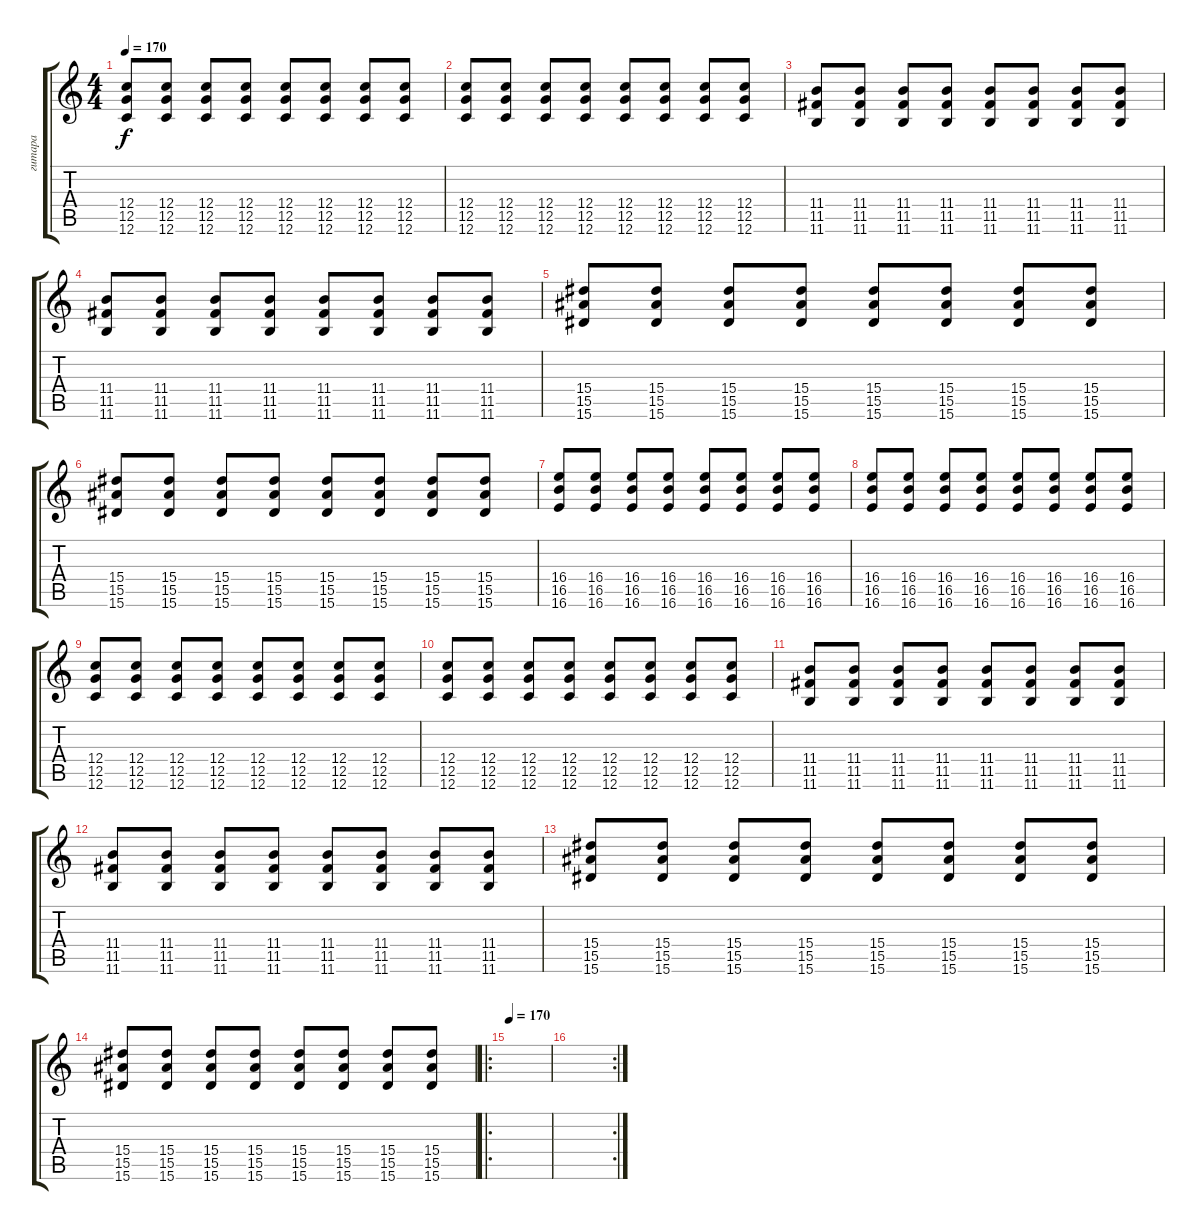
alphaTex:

\track ("гитара" "гитара") {instrument distortionguitar}
\staff {score tabs}
\tuning (D4 A3 F3 C3 G2 C2) {hide}
\ts (4 4)
\tempo 170
\clef g2
\ks c
(12.4 12.5 12.6).8{dy f volume 16} (12.4 12.5 12.6).8 (12.4 12.5 12.6).8 (12.4 12.5 12.6).8 (12.4 12.5 12.6).8 (12.4 12.5 12.6).8 (12.4 12.5 12.6).8 (12.4 12.5 12.6).8 |
(12.4 12.5 12.6).8{volume 16} (12.4 12.5 12.6).8 (12.4 12.5 12.6).8 (12.4 12.5 12.6).8 (12.4 12.5 12.6).8 (12.4 12.5 12.6).8 (12.4 12.5 12.6).8 (12.4 12.5 12.6).8 |
(11.4 11.5 11.6).8 (11.4 11.5 11.6).8 (11.4 11.5 11.6).8 (11.4 11.5 11.6).8 (11.4 11.5 11.6).8 (11.4 11.5 11.6).8 (11.4 11.5 11.6).8 (11.4 11.5 11.6).8 |
(11.4 11.5 11.6).8 (11.4 11.5 11.6).8 (11.4 11.5 11.6).8 (11.4 11.5 11.6).8 (11.4 11.5 11.6).8 (11.4 11.5 11.6).8 (11.4 11.5 11.6).8 (11.4 11.5 11.6).8 |
(15.4 15.5 15.6).8 (15.4 15.5 15.6).8 (15.4 15.5 15.6).8 (15.4 15.5 15.6).8 (15.4 15.5 15.6).8 (15.4 15.5 15.6).8 (15.4 15.5 15.6).8 (15.4 15.5 15.6).8 |
(15.4 15.5 15.6).8 (15.4 15.5 15.6).8 (15.4 15.5 15.6).8 (15.4 15.5 15.6).8 (15.4 15.5 15.6).8 (15.4 15.5 15.6).8 (15.4 15.5 15.6).8 (15.4 15.5 15.6).8 |
(16.4 16.5 16.6).8 (16.4 16.5 16.6).8 (16.4 16.5 16.6).8 (16.4 16.5 16.6).8 (16.4 16.5 16.6).8 (16.4 16.5 16.6).8 (16.4 16.5 16.6).8 (16.4 16.5 16.6).8 |
(16.4 16.5 16.6).8 (16.4 16.5 16.6).8 (16.4 16.5 16.6).8 (16.4 16.5 16.6).8 (16.4 16.5 16.6).8 (16.4 16.5 16.6).8 (16.4 16.5 16.6).8 (16.4 16.5 16.6).8 |
(12.4 12.5 12.6).8{volume 16} (12.4 12.5 12.6).8 (12.4 12.5 12.6).8 (12.4 12.5 12.6).8 (12.4 12.5 12.6).8 (12.4 12.5 12.6).8 (12.4 12.5 12.6).8 (12.4 12.5 12.6).8 |
(12.4 12.5 12.6).8{volume 16} (12.4 12.5 12.6).8 (12.4 12.5 12.6).8 (12.4 12.5 12.6).8 (12.4 12.5 12.6).8 (12.4 12.5 12.6).8 (12.4 12.5 12.6).8 (12.4 12.5 12.6).8 |
(11.4 11.5 11.6).8 (11.4 11.5 11.6).8 (11.4 11.5 11.6).8 (11.4 11.5 11.6).8 (11.4 11.5 11.6).8 (11.4 11.5 11.6).8 (11.4 11.5 11.6).8 (11.4 11.5 11.6).8 |
(11.4 11.5 11.6).8 (11.4 11.5 11.6).8 (11.4 11.5 11.6).8 (11.4 11.5 11.6).8 (11.4 11.5 11.6).8 (11.4 11.5 11.6).8 (11.4 11.5 11.6).8 (11.4 11.5 11.6).8 |
(15.4 15.5 15.6).8 (15.4 15.5 15.6).8 (15.4 15.5 15.6).8 (15.4 15.5 15.6).8 (15.4 15.5 15.6).8 (15.4 15.5 15.6).8 (15.4 15.5 15.6).8 (15.4 15.5 15.6).8 |
(15.4 15.5 15.6).8 (15.4 15.5 15.6).8 (15.4 15.5 15.6).8 (15.4 15.5 15.6).8 (15.4 15.5 15.6).8 (15.4 15.5 15.6).8 (15.4 15.5 15.6).8 (15.4 15.5 15.6).8 |
\ro
\tempo 170
|
\rc 2
